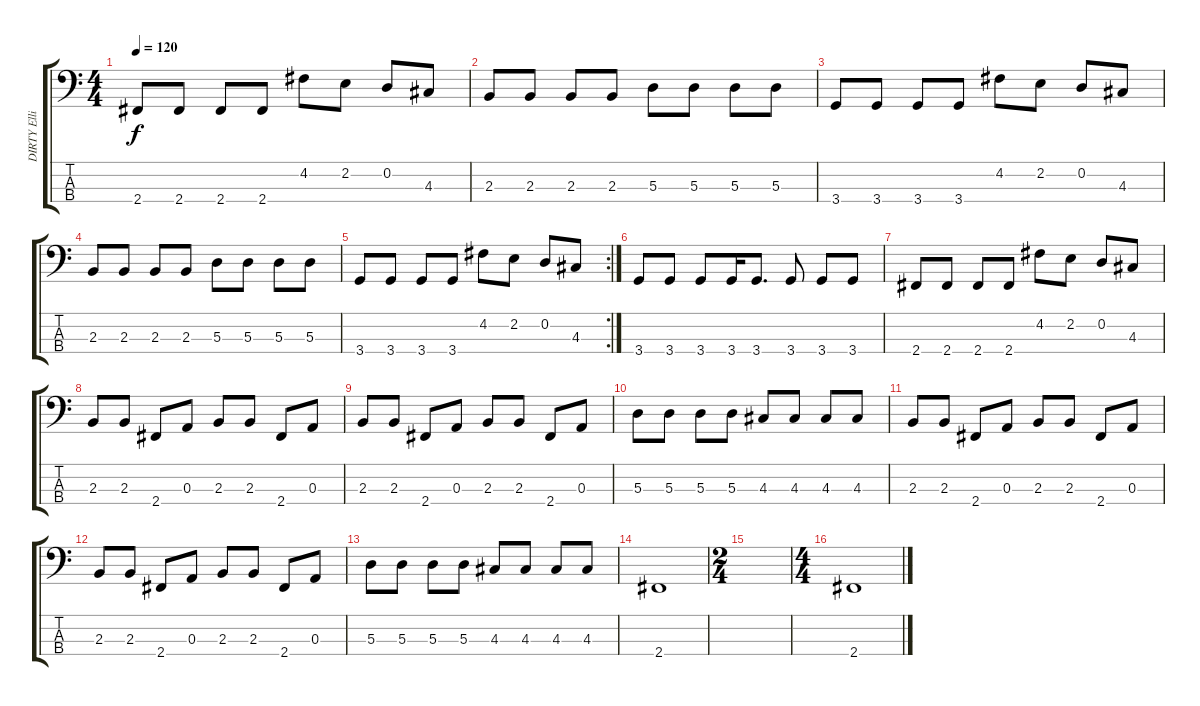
\track ("DIRTY Elliot" "DIRTY Elli") {instrument distortionguitar}
\staff {score tabs}
\tuning (G2 D2 A1 E1) {hide}
\ts (4 4)
\tempo 120
\clef f4
\ks c
2.4.8{dy f} 2.4.8 2.4.8 2.4.8 4.2.8 2.2.8 0.2.8 4.3.8 |
2.3.8 2.3.8 2.3.8 2.3.8 5.3.8 5.3.8 5.3.8 5.3.8 |
3.4.8 3.4.8 3.4.8 3.4.8 4.2.8 2.2.8 0.2.8 4.3.8 |
2.3.8 2.3.8 2.3.8 2.3.8 5.3.8 5.3.8 5.3.8 5.3.8 |
\rc 2
3.4.8 3.4.8 3.4.8 3.4.8 4.2.8 2.2.8 0.2.8 4.3.8 |
3.4.8 3.4.8 3.4.8 3.4.16 3.4.8{d} 3.4.8 3.4.8 3.4.8 |
2.4.8 2.4.8 2.4.8 2.4.8 4.2.8 2.2.8 0.2.8 4.3.8 |
2.3.8 2.3.8 2.4.8 0.3.8 2.3.8 2.3.8 2.4.8 0.3.8 |
2.3.8 2.3.8 2.4.8 0.3.8 2.3.8 2.3.8 2.4.8 0.3.8 |
5.3.8 5.3.8 5.3.8 5.3.8 4.3.8 4.3.8 4.3.8 4.3.8 |
2.3.8 2.3.8 2.4.8 0.3.8 2.3.8 2.3.8 2.4.8 0.3.8 |
2.3.8 2.3.8 2.4.8 0.3.8 2.3.8 2.3.8 2.4.8 0.3.8 |
5.3.8 5.3.8 5.3.8 5.3.8 4.3.8 4.3.8 4.3.8 4.3.8 |
2.4.1 |
\ts (2 4)
|
\ts (4 4)
2.4.1
